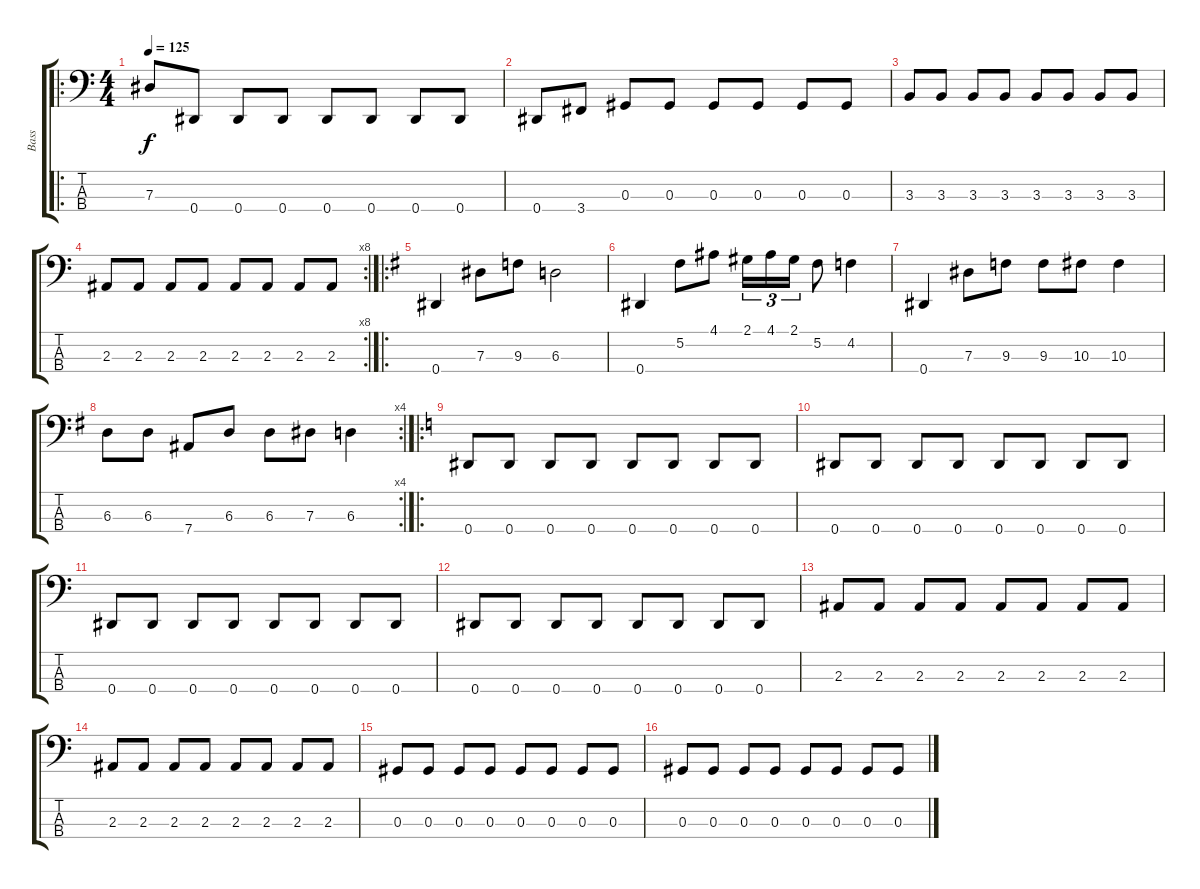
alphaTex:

\track ("Bass" "Bass") {instrument electricbassfinger}
\staff {score tabs}
\tuning (Gb2 Db2 Ab1 Eb1) {hide}
\ro
\ts (4 4)
\tempo 125
\clef f4
\ks c
7.3.8{dy f} 0.4.8 0.4.8 0.4.8 0.4.8 0.4.8 0.4.8 0.4.8 |
0.4.8 3.4.8 0.3.8 0.3.8 0.3.8 0.3.8 0.3.8 0.3.8 |
3.3.8 3.3.8 3.3.8 3.3.8 3.3.8 3.3.8 3.3.8 3.3.8 |
\rc 8
2.3.8 2.3.8 2.3.8 2.3.8 2.3.8 2.3.8 2.3.8 2.3.8 |
\ro
\ks g
0.4.4 7.3.8 9.3.8 6.3.2 |
0.4.4 5.2.8 4.1.8 2.1.16{tu (3 2)} 4.1.16{tu (3 2)} 2.1.16{tu (3 2)} 5.2.8 4.2.4 |
0.4.4 7.3.8 9.3.8 9.3.8 10.3.8 10.3.4 |
\rc 4
6.3.8 6.3.8 7.4.8 6.3.8 6.3.8 7.3.8 6.3.4 |
\ro
\ks c
0.4.8 0.4.8 0.4.8 0.4.8 0.4.8 0.4.8 0.4.8 0.4.8 |
0.4.8 0.4.8 0.4.8 0.4.8 0.4.8 0.4.8 0.4.8 0.4.8 |
0.4.8 0.4.8 0.4.8 0.4.8 0.4.8 0.4.8 0.4.8 0.4.8 |
0.4.8 0.4.8 0.4.8 0.4.8 0.4.8 0.4.8 0.4.8 0.4.8 |
2.3.8 2.3.8 2.3.8 2.3.8 2.3.8 2.3.8 2.3.8 2.3.8 |
2.3.8 2.3.8 2.3.8 2.3.8 2.3.8 2.3.8 2.3.8 2.3.8 |
0.3.8 0.3.8 0.3.8 0.3.8 0.3.8 0.3.8 0.3.8 0.3.8 |
0.3.8 0.3.8 0.3.8 0.3.8 0.3.8 0.3.8 0.3.8 0.3.8
